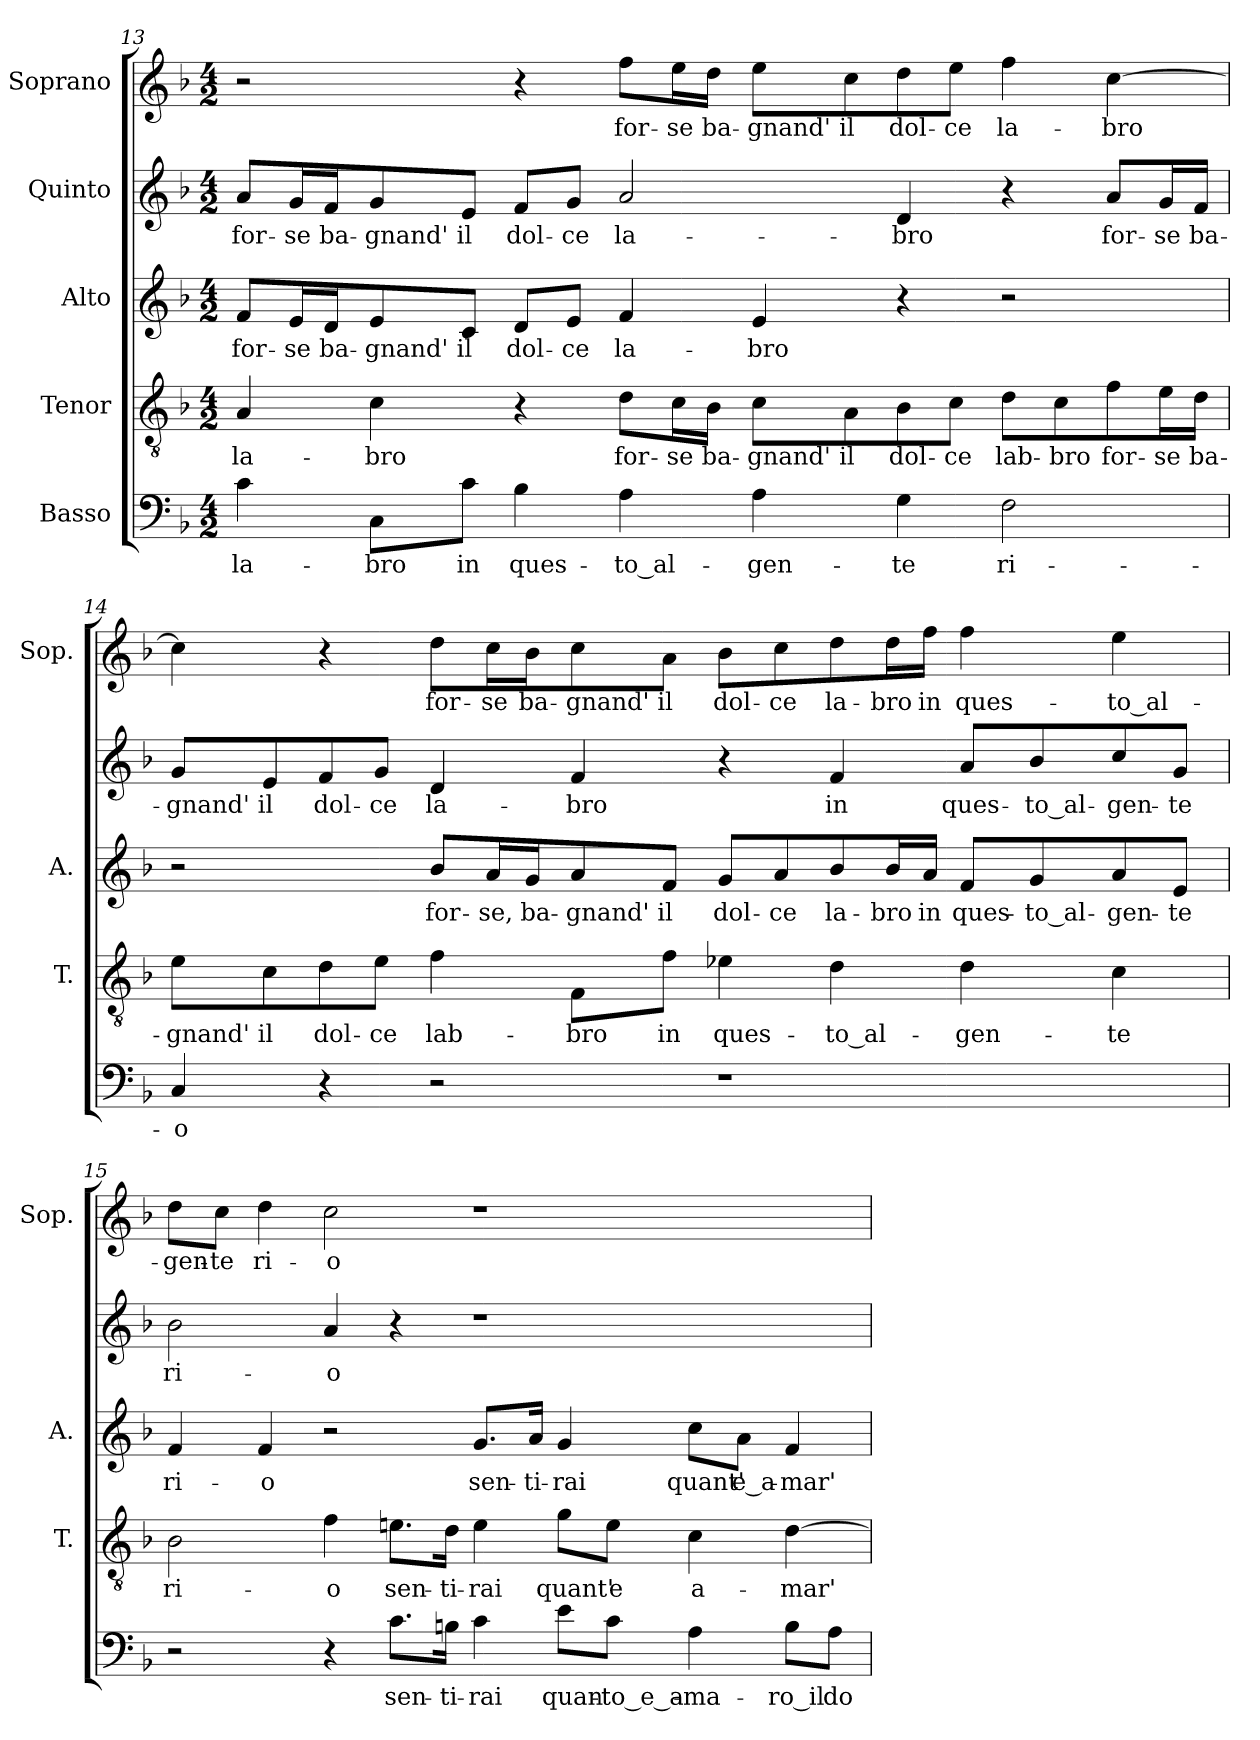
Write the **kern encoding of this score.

**kern	**text	**kern	**text	**kern	**text	**kern	**text	**kern	**text
*part5	*part5	*part4	*part4	*part3	*part3	*part2	*part2	*part1	*part1
*staff5	*staff5	*staff4	*staff4	*staff3	*staff3	*staff2	*staff2	*staff1	*staff1
*I"Basso	*	*I"Tenor	*	*I"Alto	*	*I"Quinto	*	*I"Soprano	*
*	*	*I'T.	*	*I'A.	*	*	*	*I'Sop.	*
*clefF4	*	*clefGv2	*	*clefG2	*	*clefG2	*	*clefG2	*
*	*	*ITrd7c12	*	*	*	*	*	*	*
*k[b-]	*	*k[b-]	*	*k[b-]	*	*k[b-]	*	*k[b-]	*
*F:	*	*F:	*	*F:	*	*F:	*	*F:	*
*M4/2	*	*M4/2	*	*M4/2	*	*M4/2	*	*M4/2	*
=13	=13	=13	=13	=13	=13	=13	=13	=13	=13
!	!LO:LY:b:color=#000000	!	!	!	!	!	!	!	!
!	!	!	!LO:LY:b:color=#000000	!	!	!	!	!	!
!	!	!	!	!	!LO:LY:b:color=#000000	!	!	!	!
!	!	!	!	!	!	!	!LO:LY:b:color=#000000	!	!
4ci\	la-	4AAi/	la-	8fi/L	for-	8ai/L	for-	2r	.
!	!	!	!	!	!LO:LY:b:color=#000000	!	!	!	!
!	!	!	!	!	!	!	!LO:LY:b:color=#000000	!	!
.	.	.	.	16ei/L	-se	16gi/L	-se	.	.
!	!	!	!	!	!LO:LY:b:color=#000000	!	!	!	!
!	!	!	!	!	!	!	!LO:LY:b:color=#000000	!	!
.	.	.	.	16di/J	ba-	16fi/J	ba-	.	.
!	!LO:LY:b:color=#000000	!	!	!	!	!	!	!	!
!	!	!	!LO:LY:b:color=#000000	!	!	!	!	!	!
!	!	!	!	!	!LO:LY:b:color=#000000	!	!	!	!
!	!	!	!	!	!	!	!LO:LY:b:color=#000000	!	!
8Ci\L	-bro	4Ci\	-bro	8ei/	-gnand'	8gi/	-gnand'	.	.
!	!LO:LY:b:color=#000000	!	!	!	!	!	!	!	!
!	!	!	!	!	!LO:LY:b:color=#000000	!	!	!	!
!	!	!	!	!	!	!	!LO:LY:b:color=#000000	!	!
8ci\J	in	.	.	8ci/J	il	8ei/J	il	.	.
!	!LO:LY:b:color=#000000	!	!	!	!	!	!	!	!
!	!	!	!	!	!LO:LY:b:color=#000000	!	!	!	!
!	!	!	!	!	!	!	!LO:LY:b:color=#000000	!	!
4B-i\	ques-	4r	.	8di/L	dol-	8fi/L	dol-	4r	.
!	!	!	!	!	!LO:LY:b:color=#000000	!	!	!	!
!	!	!	!	!	!	!	!LO:LY:b:color=#000000	!	!
.	.	.	.	8ei/J	-ce	8gi/J	-ce	.	.
!	!LO:LY:b:color=#000000	!	!	!	!	!	!	!	!
!	!	!	!LO:LY:b:color=#000000	!	!	!	!	!	!
!	!	!	!	!	!LO:LY:b:color=#000000	!	!	!	!
!	!	!	!	!	!	!	!LO:LY:b:color=#000000	!	!
!	!	!	!	!	!	!	!	!	!LO:LY:b:color=#000000
4Ai\	-to_al-	8Di\L	for-	4fi/	la-	2ai/	la-	8ffi\L	for-
!	!	!	!LO:LY:b:color=#000000	!	!	!	!	!	!
!	!	!	!	!	!	!	!	!	!LO:LY:b:color=#000000
.	.	16Ci\L	-se	.	.	.	.	16eei\L	-se
!	!	!	!LO:LY:b:color=#000000	!	!	!	!	!	!
!	!	!	!	!	!	!	!	!	!LO:LY:b:color=#000000
.	.	16BB-i\JJ	ba-	.	.	.	.	16ddi\JJ	ba-
!	!LO:LY:b:color=#000000	!	!	!	!	!	!	!	!
!	!	!	!LO:LY:b:color=#000000	!	!	!	!	!	!
!	!	!	!	!	!LO:LY:b:color=#000000	!	!	!	!
!	!	!	!	!	!	!	!	!	!LO:LY:b:color=#000000
4Ai\	-gen-	8Ci\L	-gnand'	4ei/	-bro	.	.	8eei\L	-gnand'
!	!	!	!LO:LY:b:color=#000000	!	!	!	!	!	!
!	!	!	!	!	!	!	!	!	!LO:LY:b:color=#000000
.	.	8AAi\	il	.	.	.	.	8cci\	il
!	!LO:LY:b:color=#000000	!	!	!	!	!	!	!	!
!	!	!	!LO:LY:b:color=#000000	!	!	!	!	!	!
!	!	!	!	!	!	!	!LO:LY:b:color=#000000	!	!
!	!	!	!	!	!	!	!	!	!LO:LY:b:color=#000000
4Gi\	-te	8BB-i\	dol-	4r	.	4di/	-bro	8ddi\	dol-
!	!	!	!LO:LY:b:color=#000000	!	!	!	!	!	!
!	!	!	!	!	!	!	!	!	!LO:LY:b:color=#000000
.	.	8Ci\J	-ce	.	.	.	.	8eei\J	-ce
!	!LO:LY:b:color=#000000	!	!	!	!	!	!	!	!
!	!	!	!LO:LY:b:color=#000000	!	!	!	!	!	!
!	!	!	!	!	!	!	!	!	!LO:LY:b:color=#000000
2Fi\	ri-	8Di\L	lab-	2r	.	4r	.	4ffi\	la-
!	!	!	!LO:LY:b:color=#000000	!	!	!	!	!	!
.	.	8Ci\	-bro	.	.	.	.	.	.
!	!	!	!LO:LY:b:color=#000000	!	!	!	!	!	!
!	!	!	!	!	!	!	!LO:LY:b:color=#000000	!	!
!	!	!	!	!	!	!	!	!	!LO:LY:b:color=#000000
.	.	8Fi\	for-	.	.	8ai/L	for-	[>4cci\	-bro
!	!	!	!LO:LY:b:color=#000000	!	!	!	!	!	!
!	!	!	!	!	!	!	!LO:LY:b:color=#000000	!	!
.	.	16Ei\L	-se	.	.	16gi/L	-se	.	.
!	!	!	!LO:LY:b:color=#000000	!	!	!	!	!	!
!	!	!	!	!	!	!	!LO:LY:b:color=#000000	!	!
.	.	16Di\JJ	ba-	.	.	16fi/JJ	ba-	.	.
!!LO:PB:g=z
=14	=14	=14	=14	=14	=14	=14	=14	=14	=14
!	!LO:LY:b:color=#000000	!	!	!	!	!	!	!	!
!	!	!	!LO:LY:b:color=#000000	!	!	!	!	!	!
!	!	!	!	!	!	!	!LO:LY:b:color=#000000	!	!
4Ci/	-o	8Ei\L	-gnand'	2r	.	8gi/L	-gnand'	4cci\]	.
!	!	!	!LO:LY:b:color=#000000	!	!	!	!	!	!
!	!	!	!	!	!	!	!LO:LY:b:color=#000000	!	!
.	.	8Ci\	il	.	.	8ei/	il	.	.
!	!	!	!LO:LY:b:color=#000000	!	!	!	!	!	!
!	!	!	!	!	!	!	!LO:LY:b:color=#000000	!	!
4r	.	8Di\	dol-	.	.	8fi/	dol-	4r	.
!	!	!	!LO:LY:b:color=#000000	!	!	!	!	!	!
!	!	!	!	!	!	!	!LO:LY:b:color=#000000	!	!
.	.	8Ei\J	-ce	.	.	8gi/J	-ce	.	.
!	!	!	!LO:LY:b:color=#000000	!	!	!	!	!	!
!	!	!	!	!	!LO:LY:b:color=#000000	!	!	!	!
!	!	!	!	!	!	!	!LO:LY:b:color=#000000	!	!
!	!	!	!	!	!	!	!	!	!LO:LY:b:color=#000000
2r	.	4Fi\	lab-	8b-i/L	for-	4di/	la-	8ddi\L	for-
!	!	!	!	!	!LO:LY:b:color=#000000	!	!	!	!
!	!	!	!	!	!	!	!	!	!LO:LY:b:color=#000000
.	.	.	.	16ai/L	-se,	.	.	16cci\L	-se
!	!	!	!	!	!LO:LY:b:color=#000000	!	!	!	!
!	!	!	!	!	!	!	!	!	!LO:LY:b:color=#000000
.	.	.	.	16gi/J	ba-	.	.	16b-i\J	ba-
!	!	!	!LO:LY:b:color=#000000	!	!	!	!	!	!
!	!	!	!	!	!LO:LY:b:color=#000000	!	!	!	!
!	!	!	!	!	!	!	!LO:LY:b:color=#000000	!	!
!	!	!	!	!	!	!	!	!	!LO:LY:b:color=#000000
.	.	8FFi\L	-bro	8ai/	-gnand'	4fi/	-bro	8cci\	-gnand'
!	!	!	!LO:LY:b:color=#000000	!	!	!	!	!	!
!	!	!	!	!	!LO:LY:b:color=#000000	!	!	!	!
!	!	!	!	!	!	!	!	!	!LO:LY:b:color=#000000
.	.	8Fi\J	in	8fi/J	il	.	.	8ai\J	il
!	!	!	!LO:LY:b:color=#000000	!	!	!	!	!	!
!	!	!	!	!	!LO:LY:b:color=#000000	!	!	!	!
!	!	!	!	!	!	!	!	!	!LO:LY:b:color=#000000
1r	.	4E-Xi\	ques-	8gi/L	dol-	4r	.	8b-i\L	dol-
!	!	!	!	!	!LO:LY:b:color=#000000	!	!	!	!
!	!	!	!	!	!	!	!	!	!LO:LY:b:color=#000000
.	.	.	.	8ai/	-ce	.	.	8cci\	-ce
!	!	!	!LO:LY:b:color=#000000	!	!	!	!	!	!
!	!	!	!	!	!LO:LY:b:color=#000000	!	!	!	!
!	!	!	!	!	!	!	!LO:LY:b:color=#000000	!	!
!	!	!	!	!	!	!	!	!	!LO:LY:b:color=#000000
.	.	4Di\	-to_al-	8b-i/	la-	4fi/	in	8ddi\	la-
!	!	!	!	!	!LO:LY:b:color=#000000	!	!	!	!
!	!	!	!	!	!	!	!	!	!LO:LY:b:color=#000000
.	.	.	.	16b-i/L	-bro	.	.	16ddi\L	-bro
!	!	!	!	!	!LO:LY:b:color=#000000	!	!	!	!
!	!	!	!	!	!	!	!	!	!LO:LY:b:color=#000000
.	.	.	.	16ai/JJ	in	.	.	16ffi\JJ	in
!	!	!	!LO:LY:b:color=#000000	!	!	!	!	!	!
!	!	!	!	!	!LO:LY:b:color=#000000	!	!	!	!
!	!	!	!	!	!	!	!LO:LY:b:color=#000000	!	!
!	!	!	!	!	!	!	!	!	!LO:LY:b:color=#000000
.	.	4Di\	-gen-	8fi/L	ques-	8ai/L	ques-	4ffi\	ques-
!	!	!	!	!	!LO:LY:b:color=#000000	!	!	!	!
!	!	!	!	!	!	!	!LO:LY:b:color=#000000	!	!
.	.	.	.	8gi/	-to_al-	8b-i/	-to_al-	.	.
!	!	!	!LO:LY:b:color=#000000	!	!	!	!	!	!
!	!	!	!	!	!LO:LY:b:color=#000000	!	!	!	!
!	!	!	!	!	!	!	!LO:LY:b:color=#000000	!	!
!	!	!	!	!	!	!	!	!	!LO:LY:b:color=#000000
.	.	4Ci\	-te	8ai/	-gen-	8cci/	-gen-	4eei\	-to_al-
!	!	!	!	!	!LO:LY:b:color=#000000	!	!	!	!
!	!	!	!	!	!	!	!LO:LY:b:color=#000000	!	!
.	.	.	.	8ei/J	-te	8gi/J	-te	.	.
=15	=15	=15	=15	=15	=15	=15	=15	=15	=15
!	!	!	!LO:LY:b:color=#000000	!	!	!	!	!	!
!	!	!	!	!	!LO:LY:b:color=#000000	!	!	!	!
!	!	!	!	!	!	!	!LO:LY:b:color=#000000	!	!
!	!	!	!	!	!	!	!	!	!LO:LY:b:color=#000000
2r	.	2BB-i\	ri-	4fi/	ri-	2b-i\	ri-	8ddi\L	-gen-
!	!	!	!	!	!	!	!	!	!LO:LY:b:color=#000000
.	.	.	.	.	.	.	.	8cci\J	-te
!	!	!	!	!	!LO:LY:b:color=#000000	!	!	!	!
!	!	!	!	!	!	!	!	!	!LO:LY:b:color=#000000
.	.	.	.	4fi/	-o	.	.	4ddi\	ri-
!	!	!	!LO:LY:b:color=#000000	!	!	!	!	!	!
!	!	!	!	!	!	!	!LO:LY:b:color=#000000	!	!
!	!	!	!	!	!	!	!	!	!LO:LY:b:color=#000000
4r	.	4Fi\	-o	2r	.	4ai/	-o	2cci\	-o
!	!LO:LY:b:color=#000000	!	!	!	!	!	!	!	!
!	!	!	!LO:LY:b:color=#000000	!	!	!	!	!	!
8.ci\L	sen-	8.Eni\L	sen-	.	.	4r	.	.	.
!	!LO:LY:b:color=#000000	!	!	!	!	!	!	!	!
!	!	!	!LO:LY:b:color=#000000	!	!	!	!	!	!
16Bni\Jk	-ti-	16Di\Jk	-ti-	.	.	.	.	.	.
!	!LO:LY:b:color=#000000	!	!	!	!	!	!	!	!
!	!	!	!LO:LY:b:color=#000000	!	!	!	!	!	!
!	!	!	!	!	!LO:LY:b:color=#000000	!	!	!	!
4ci\	-rai	4Ei\	-rai	8.gi/L	sen-	1r	.	1r	.
!	!	!	!	!	!LO:LY:b:color=#000000	!	!	!	!
.	.	.	.	16ai/Jk	-ti-	.	.	.	.
!	!LO:LY:b:color=#000000	!	!	!	!	!	!	!	!
!	!	!	!LO:LY:b:color=#000000	!	!	!	!	!	!
!	!	!	!	!	!LO:LY:b:color=#000000	!	!	!	!
8ei\L	quan-	8Gi\L	quant'	4gi/	-rai	.	.	.	.
!	!LO:LY:b:color=#000000	!	!	!	!	!	!	!	!
!	!	!	!LO:LY:b:color=#000000	!	!	!	!	!	!
8ci\J	-to_e_a-	8Ei\J	e	.	.	.	.	.	.
!	!LO:LY:b:color=#000000	!	!	!	!	!	!	!	!
!	!	!	!LO:LY:b:color=#000000	!	!	!	!	!	!
!	!	!	!	!	!LO:LY:b:color=#000000	!	!	!	!
4Ai\	-ma-	4Ci\	a-	8cci\L	quant'	.	.	.	.
!	!	!	!	!	!LO:LY:b:color=#000000	!	!	!	!
.	.	.	.	8ai\J	e_a-	.	.	.	.
!	!LO:LY:b:color=#000000	!	!	!	!	!	!	!	!
!	!	!	!LO:LY:b:color=#000000	!	!	!	!	!	!
!	!	!	!	!	!LO:LY:b:color=#000000	!	!	!	!
8Bi\L	-ro_il	[>4Di\	-mar'	4fi/	-mar'	.	.	.	.
!	!LO:LY:b:color=#000000	!	!	!	!	!	!	!	!
8Ai\J	do-	.	.	.	.	.	.	.	.
=	=	=	=	=	=	=	=	=	=
*-	*-	*-	*-	*-	*-	*-	*-	*-	*-
